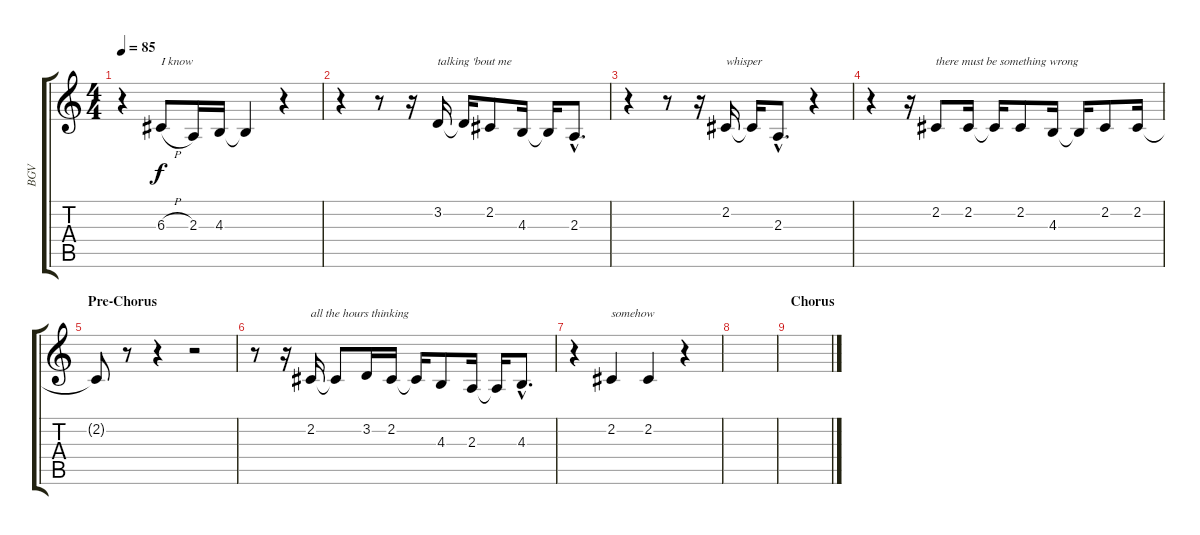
\track ("BGV" "BGV") {instrument oboe}
\staff {score tabs}
\tuning (E4 B3 G3 D3 A2 E2) {hide}
\ts (4 4)
\tempo 85
\clef g2
\ks c
r.4{dy f} 6.3{h}.8{txt "I know"} 2.3.16 4.3.16 4.3{t}.4 r.4 |
r.4 r.8 r.16 3.2.16{txt "talking 'bout me"} 3.2{t}.16 2.2.8 4.3.16 4.3{t}.16 2.3{hac}.8{d} |
r.4 r.8 r.16 2.2.16{txt "whisper"} 2.2{t}.16 2.3{hac}.8{d} r.4 |
r.4 r.16 2.2.8{txt "there must be something wrong"} 2.2.16 2.2{t}.16 2.2.8 4.3.16 4.3{t}.16 2.2.8 2.2.16 |
\section ("" "Pre-Chorus")
2.2{t}.8 r.8 r.4 r.2 |
r.8 r.16 2.2.16{txt "all the hours thinking"} 2.2{t}.8 3.2.16 2.2.16 2.2{t}.16 4.3.8 2.3.16 2.3{t}.16 4.3{hac}.8{d} |
r.4 2.2.4{txt "somehow"} 2.2.4 r.4 |
|
\section ("" "Chorus")
